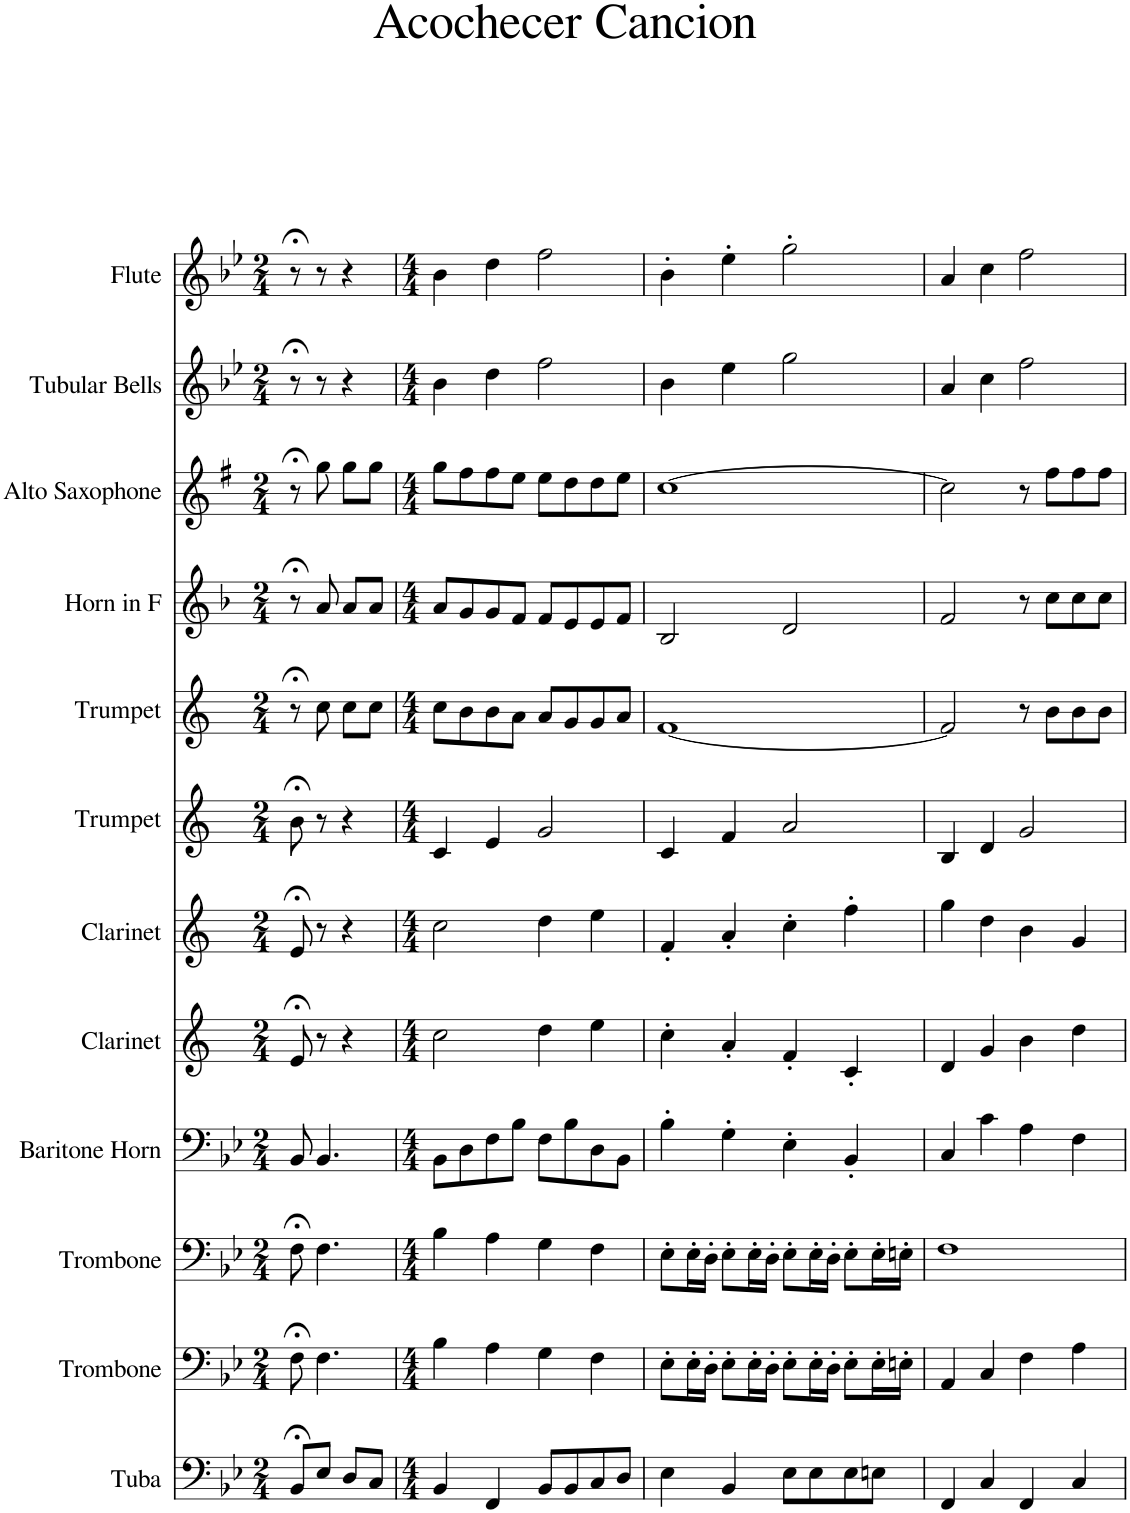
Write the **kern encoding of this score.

**kern	**kern	**kern	**kern	**kern	**kern	**kern	**kern	**kern	**kern	**kern	**kern
*part12	*part11	*part10	*part9	*part8	*part7	*part6	*part5	*part4	*part3	*part2	*part1
*staff12	*staff11	*staff10	*staff9	*staff8	*staff7	*staff6	*staff5	*staff4	*staff3	*staff2	*staff1
*I"Tuba	*I"Trombone	*I"Trombone	*I"Baritone Horn	*I"Clarinet	*I"Clarinet	*I"Trumpet	*I"Trumpet	*I"Horn in F	*I"Alto Saxophone	*I"Tubular Bells	*I"Flute
*I'Tu.	*I'Trb.	*I'Trb.	*I'Bar. Hn.	*I'Cl.	*I'Cl.	*I'Tpt.	*I'Tpt.	*	*I'A. Sax.	*I'Tu. Be.	*I'Fl.
*clefF4	*clefF4	*clefF4	*clefF4	*clefG2	*clefG2	*clefG2	*clefG2	*clefG2	*clefG2	*clefG2	*clefG2
*	*	*	*Trd4c7	*Trd1c2	*Trd1c2	*Trd1c2	*Trd1c2	*Trd4c7	*Trd5c9	*	*
*k[b-e-]	*k[b-e-]	*k[b-e-]	*k[b-e-]	*k[]	*k[]	*k[]	*k[]	*k[b-]	*k[f#]	*k[b-e-]	*k[b-e-]
*M2/4	*M2/4	*M2/4	*M2/4	*M2/4	*M2/4	*M2/4	*M2/4	*M2/4	*M2/4	*M2/4	*M2/4
=1	=1	=1	=1	=1	=1	=1	=1	=1	=1	=1	=1
8BB-;</L	8F;<\	8F;<\	8BB-/	8e;</	8e;</	8b;<\	8r;<	8r;<	8r;<	8r;<	8r;<
8E-/J	4.F\	4.F\	4.BB-/	8r	8r	8r	8cc\	8a/	8gg\	8r	8r
8D/L	.	.	.	4r	4r	4r	8cc\L	8a/L	8gg\L	4r	4r
8C/J	.	.	.	.	.	.	8cc\J	8a/J	8gg\J	.	.
=2	=2	=2	=2	=2	=2	=2	=2	=2	=2	=2	=2
*M4/4	*M4/4	*M4/4	*M4/4	*M4/4	*M4/4	*M4/4	*M4/4	*M4/4	*M4/4	*M4/4	*M4/4
4BB-/	4B-\	4B-\	8BB-\L	2cc\	2cc\	4c/	8cc\L	8a/L	8gg\L	4b-\	4b-\
.	.	.	8D\	.	.	.	8b\	8g/	8ff#\	.	.
4FF/	4A\	4A\	8F\	.	.	4e/	8b\	8g/	8ff#\	4dd\	4dd\
.	.	.	8B-\J	.	.	.	8a\J	8f/J	8ee\J	.	.
8BB-/L	4G\	4G\	8F\L	4dd\	4dd\	2g/	8a/L	8f/L	8ee\L	2ff\	2ff\
8BB-/	.	.	8B-\	.	.	.	8g/	8e/	8dd\	.	.
8C/	4F\	4F\	8D\	4ee\	4ee\	.	8g/	8e/	8dd\	.	.
8D/J	.	.	8BB-\J	.	.	.	8a/J	8f/J	8ee\J	.	.
=3	=3	=3	=3	=3	=3	=3	=3	=3	=3	=3	=3
4E-\	8E-'\L	8E-'\L	4B-'\	4cc'\	4f'/	4c/	[1f	2B-/	[1cc	4b-\	4b-'\
.	16E-'\L	16E-'\L	.	.	.	.	.	.	.	.	.
.	16D'\JJ	16D'\JJ	.	.	.	.	.	.	.	.	.
4BB-/	8E-'\L	8E-'\L	4G'\	4a'/	4a'/	4f/	.	.	.	4ee-\	4ee-'\
.	16E-'\L	16E-'\L	.	.	.	.	.	.	.	.	.
.	16D'\JJ	16D'\JJ	.	.	.	.	.	.	.	.	.
8E-\L	8E-'\L	8E-'\L	4E-'\	4f'/	4cc'\	2a/	.	2d/	.	2gg\	2gg'\
8E-\	16E-'\L	16E-'\L	.	.	.	.	.	.	.	.	.
.	16D'\JJ	16D'\JJ	.	.	.	.	.	.	.	.	.
8E-\	8E-'\L	8E-'\L	4BB-'/	4c'/	4ff'\	.	.	.	.	.	.
8En\J	16E-'\L	16E-'\L	.	.	.	.	.	.	.	.	.
.	16En'\JJ	16En'\JJ	.	.	.	.	.	.	.	.	.
=4	=4	=4	=4	=4	=4	=4	=4	=4	=4	=4	=4
4FF/	4AA/	1F	4C/	4d/	4gg\	4B/	2f/]	2f/	2cc\]	4a/	4a/
4C/	4C/	.	4c\	4g/	4dd\	4d/	.	.	.	4cc\	4cc\
4FF/	4F\	.	4A\	4b\	4b\	2g/	8r	8r	8r	2ff\	2ff\
.	.	.	.	.	.	.	8b\L	8cc\L	8ff#\L	.	.
4C/	4A\	.	4F\	4dd\	4g/	.	8b\	8cc\	8ff#\	.	.
.	.	.	.	.	.	.	8b\J	8cc\J	8ff#\J	.	.
=	=	=	=	=	=	=	=	=	=	=	=
*-	*-	*-	*-	*-	*-	*-	*-	*-	*-	*-	*-
